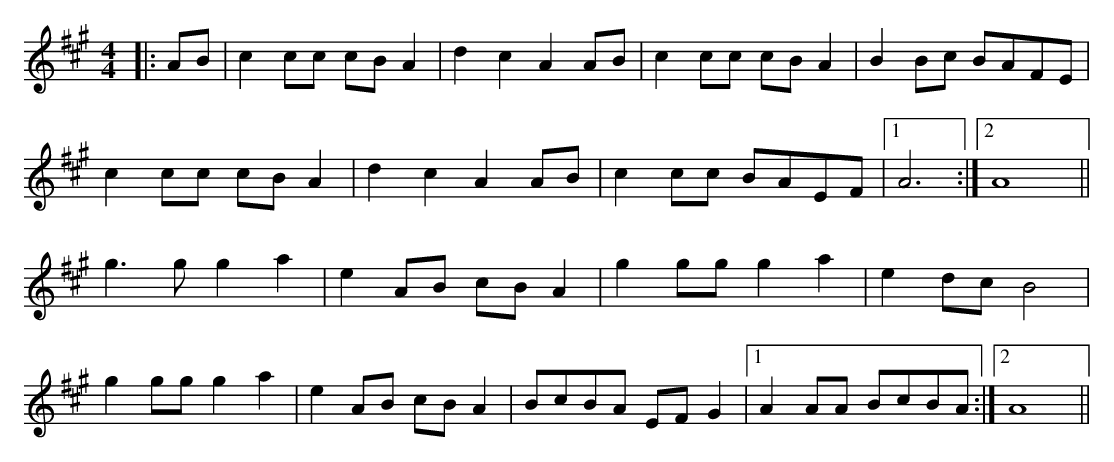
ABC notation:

X:1
M:4/4
K:A
|:AB|c2 cc cB A2|d2 c2 A2 AB|c2 cc cB A2|B2 Bc BAFE|
c2 cc cB A2|d2 c2 A2 AB|c2 cc BAEF|1 A6:|2 A8||
g3g g2 a2|e2 AB cB A2|g2 gg g2 a2|e2 dc B4|
g2 gg g2 a2|e2 AB cB A2|BcBA EF G2|1 A2 AA BcBA:|2 A8||
